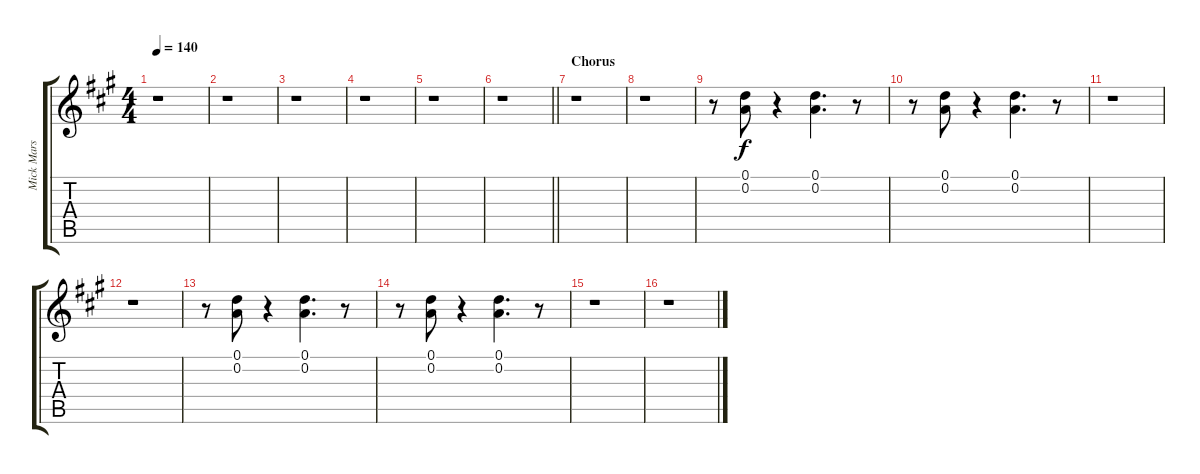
\track ("Mick Mars - Rhytm Guitar I" "Mick Mars ") {instrument distortionguitar}
\staff {score tabs}
\tuning (D4 A3 F3 C3 G2 D2) {hide}
\ts (4 4)
\tempo 140
\clef g2
\ks a
r.1{dy fff} |
r.1 |
r.1 |
r.1 |
r.1 |
\barLineRight lightlight
r.1 |
\section ("" "Chorus")
r.1 |
r.1 |
r.8 (0.1 0.2).8{dy f} r.4 (0.1 0.2).4{d} r.8 |
r.8 (0.1 0.2).8 r.4 (0.1 0.2).4{d} r.8 |
r.1 |
r.1 |
r.8 (0.1 0.2).8 r.4 (0.1 0.2).4{d} r.8 |
r.8 (0.1 0.2).8 r.4 (0.1 0.2).4{d} r.8 |
r.1 |
r.1
